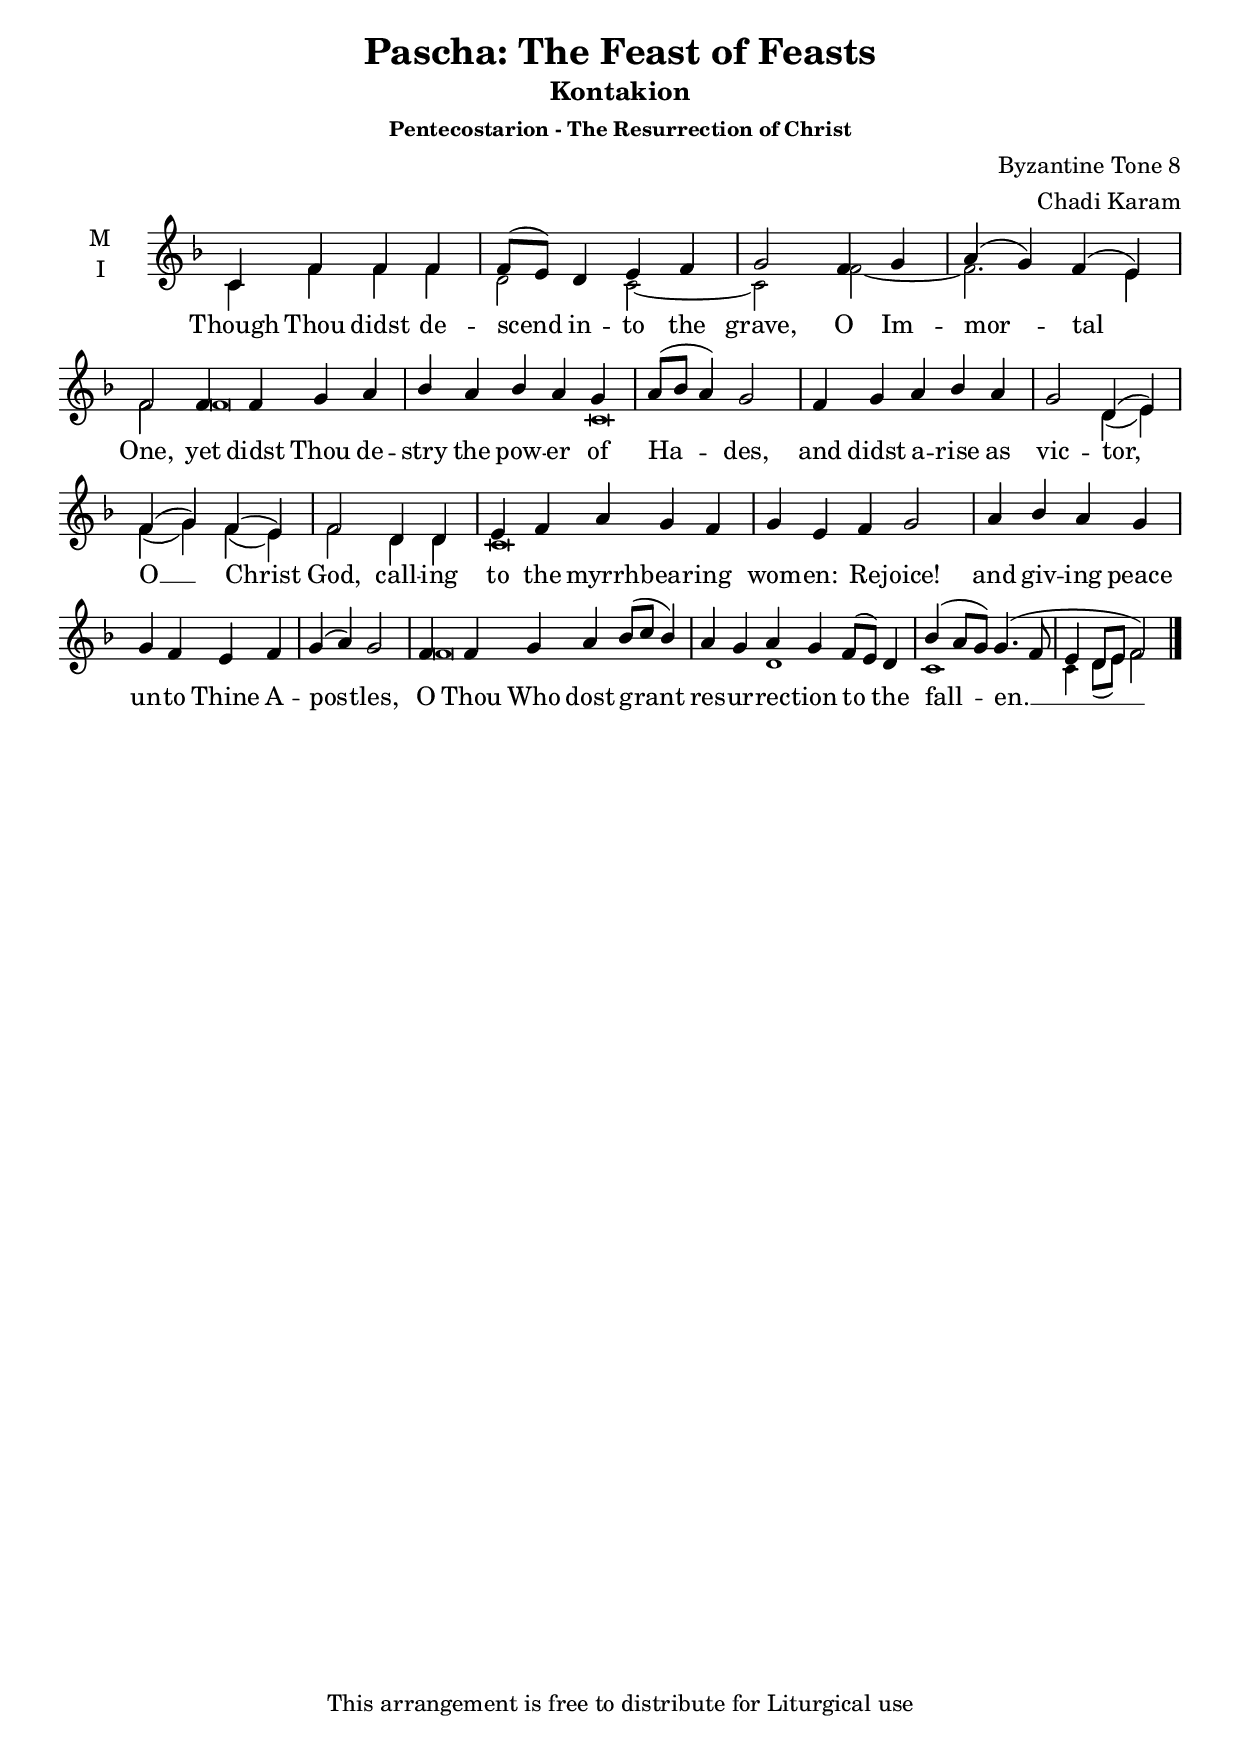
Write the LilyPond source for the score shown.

\version "2.18.2"

\header {
  title = "Pascha: The Feast of Feasts"
  subtitle = "Kontakion"
  subsubtitle = "Pentecostarion - The Resurrection of Christ"
  composer = "Byzantine Tone 8"
  arranger = "Chadi Karam"
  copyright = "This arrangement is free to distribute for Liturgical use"
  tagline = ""
}
\version "2.18.2"

fourbm=\set Timing.measureLength = #(ly:make-moment 4/4)
fivebm=\set Timing.measureLength = #(ly:make-moment 5/4)
sixbm= \set Timing.measureLength = #(ly:make-moment 6/4)

global = {
  \time 4/4 % Starts with
  \key f \major
}

lyricText = \lyricmode {
  Though Thou didst de -- scend in -- to the grave, O Im -- mor -- tal One,
  yet didst Thou de -- stry the pow -- er of Ha -- des,
  and didst a -- rise as vic -- tor, O __ Christ God,
  call -- ing to the myrrh -- bear -- ing wom -- en: Re -- joice!
  and giv -- ing peace un -- to Thine A -- pos -- tles,
  O Thou Who dost grant res -- ur -- rec -- tion to the
  fall -- en. __
}

melody = \relative c' { \global
  c4 f f f | f8( e) d4 e f | g2 f4 g | a4( g) f( e)|\sixbm f2
  |f4 f g a |\fivebm bes a bes a g |\fourbm a8( bes a4) g2
  |\fivebm f4 g a bes a |\fourbm g2 d4( e) | f( g) f( e) | f2
  d4 d |\fivebm e f a g f | g e f g2
  |\fourbm a4 bes a g | g f e f | g( a) g2
  |\sixbm f4 f g a bes8( c bes4)| a g a g f8( e) d4
  |\fourbm bes'4( a8 g) g4.( f8 | e4 d8 e f2)
  \bar"|."
}

ison = \relative c' { \global \tiny
  c4 f f f | d2 c2~ | c2 f2~ | f2. e4 f2 |
  f\breve c\breve
  s1 d4( e) f( g) f( e) f2
  d4 d c\breve
  s\breve s1.
  f\breve d1
  c1 c4 d8( e) f2
}

\score {
  \new ChoirStaff <<
    \new Staff \with {
      midiInstrument = "choir aahs"
      instrumentName = \markup \center-column { M I }
    } <<
      \new Voice = "melody" { \voiceOne \melody }
      \new Voice = "ison" { \voiceTwo \ison }
    >>
    \new Lyrics \with {
      \override VerticalAxisGroup #'staff-affinity = #CENTER
    } \lyricsto "melody" \lyricText

  >>
  \layout {
    \context {
      \Staff
      \remove "Time_signature_engraver"
    }
    \context {
      \Score
      \omit BarNumber
    }
  }
  \midi { \tempo 4 = 150
          \context {
            \Voice
            \remove "Dynamic_performer"
    }
  }
}

